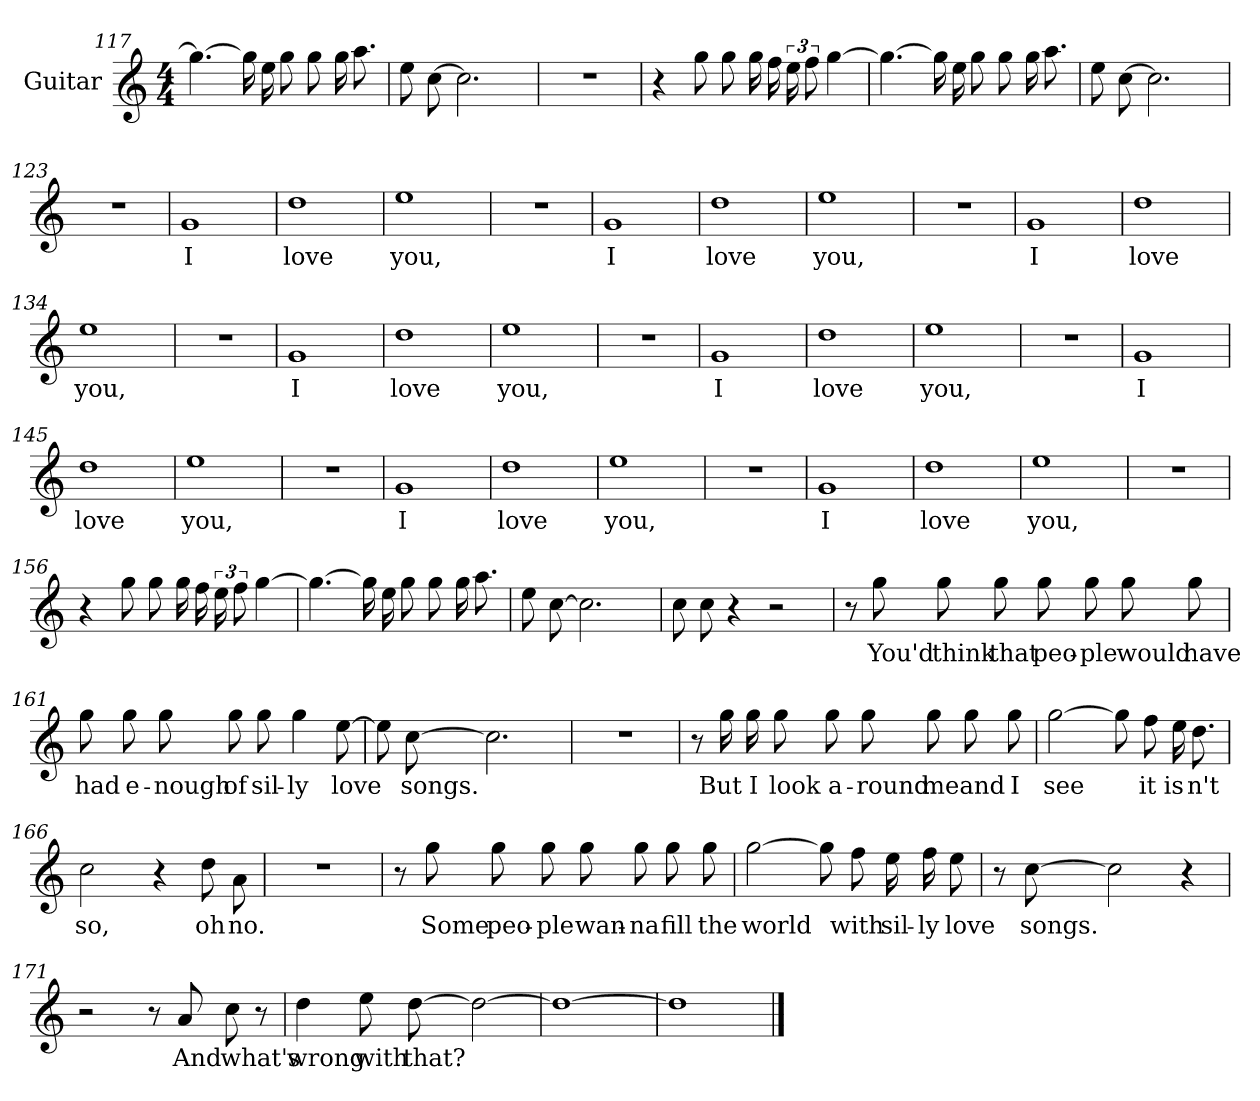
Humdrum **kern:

**kern	**text
*part1	*part1
*staff1	*staff1
*I"Guitar	*
*I'Guit.	*
*clefG2	*
*k[]	*
*M4/4	*
=117	=117
4.gg\_>	.
16gg\LL]	.
16ee\J	.
8gg\L	.
8gg\	.
16gg\LL	.
8.aa\	.
=118	=118
8ee\L	.
[>8cc\	.
2.cc\]	.
=119	=119
1r	.
!!LO:LB:g=z
=120	=120
4r	.
8gg\L	.
8gg\	.
16gg\LL	.
16ff\J	.
24ee\L	.
12ff\	.
[>4gg\	.
=121	=121
4.gg\_>	.
16gg\LL]	.
16ee\J	.
8gg\L	.
8gg\	.
16gg\LL	.
8.aa\	.
=122	=122
8ee\L	.
[>8cc\	.
2.cc\]	.
=123	=123
1r	.
=124	=124
1g	I
=125	=125
1dd	love
!!LO:LB:g=z
=126	=126
1ee	you,
=127	=127
1r	.
=128	=128
1g	I
=129	=129
1dd	love
=130	=130
1ee	you,
=131	=131
1r	.
=132	=132
1g	I
=133	=133
1dd	love
=134	=134
1ee	you,
!!LO:LB:g=z
=135	=135
1r	.
=136	=136
1g	I
=137	=137
1dd	love
=138	=138
1ee	you,
=139	=139
1r	.
=140	=140
1g	I
=141	=141
1dd	love
=142	=142
1ee	you,
=143	=143
1r	.
!!LO:LB:g=z
=144	=144
1g	I
=145	=145
1dd	love
=146	=146
1ee	you,
=147	=147
1r	.
=148	=148
1g	I
=149	=149
1dd	love
=150	=150
1ee	you,
=151	=151
1r	.
=152	=152
1g	I
!!LO:LB:g=z
=153	=153
1dd	love
=154	=154
1ee	you,
=155	=155
1r	.
=156	=156
4r	.
8gg\L	.
8gg\	.
16gg\LL	.
16ff\J	.
24ee\L	.
12ff\	.
[>4gg\	.
=157	=157
4.gg\_>	.
16gg\LL]	.
16ee\J	.
8gg\L	.
8gg\	.
16gg\LL	.
8.aa\	.
=158	=158
8ee\L	.
[>8cc\	.
2.cc\]	.
!!LO:LB:g=z
=159	=159
8cc\L	.
8cc\	.
4r	.
2r	.
=160	=160
8r	.
8gg\	You'd
8gg\L	think
8gg\	that
8gg\L	peo-
8gg\	ple
8gg\L	would
8gg\	have
=161	=161
8gg\L	had
8gg\	e-
8gg\L	nough
8gg\	of
8gg\	sil-
4gg\	ly
[>8ee\	love
!!LO:LB:g=z
=162	=162
8ee\L]	.
[>8cc\	songs.
2.cc\]	.
=163	=163
1r	.
=164	=164
8r	.
16gg\LL	But
16gg\J	I
8gg\L	look
8gg\	a-
8gg\L	round
8gg\	me
8gg\L	and
8gg\	I
=165	=165
[>2gg\	see
8gg\L]	.
8ff\	it
16ee\LL	is
8.dd\	n't
!!LO:PB:g=z
=166	=166
2cc\	so,
4r	.
8dd\L	oh
8a\	no.
=167	=167
1r	.
=168	=168
8r	.
8gg\	Some
8gg\L	peo-
8gg\	ple
8gg\L	wan-
8gg\	na
8gg\L	fill
8gg\	the
=169	=169
[>2gg\	world
8gg\L]	.
8ff\	with
16ee\LL	sil-
16ff\J	ly
8ee\	love
!!LO:LB:g=z
=170	=170
8r	.
[>8cc\	songs.
2cc\]	.
4r	.
=171	=171
2r	.
8r	.
8a/	And
8cc\	what's
8r	.
=172	=172
4dd\	wrong
8ee\L	with
[>8dd\	that?
2dd\_>	.
=173	=173
1dd_>	.
=174	=174
1dd]	.
==	==
*-	*-
